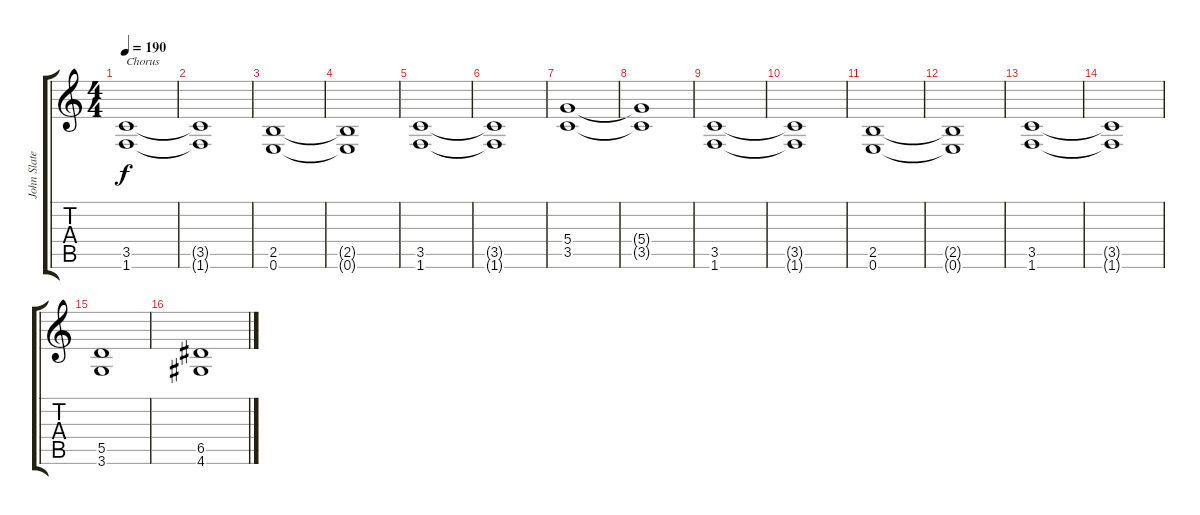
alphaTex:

\track ("John Slater" "John Slate") {instrument distortionguitar}
\staff {score tabs}
\tuning (E4 B3 G3 D3 A2 E2) {hide}
\ts (4 4)
\tempo 190
\clef g2
\ks c
(3.5 1.6).1{txt "Chorus" dy f} |
(3.5{t} 1.6{t}).1 |
(2.5 0.6).1 |
(2.5{t} 0.6{t}).1 |
(3.5 1.6).1 |
(3.5{t} 1.6{t}).1 |
(5.4 3.5).1 |
(5.4{t} 3.5{t}).1 |
(3.5 1.6).1 |
(3.5{t} 1.6{t}).1 |
(2.5 0.6).1 |
(2.5{t} 0.6{t}).1 |
(3.5 1.6).1 |
(3.5{t} 1.6{t}).1 |
(5.5 3.6).1 |
(6.5 4.6).1
